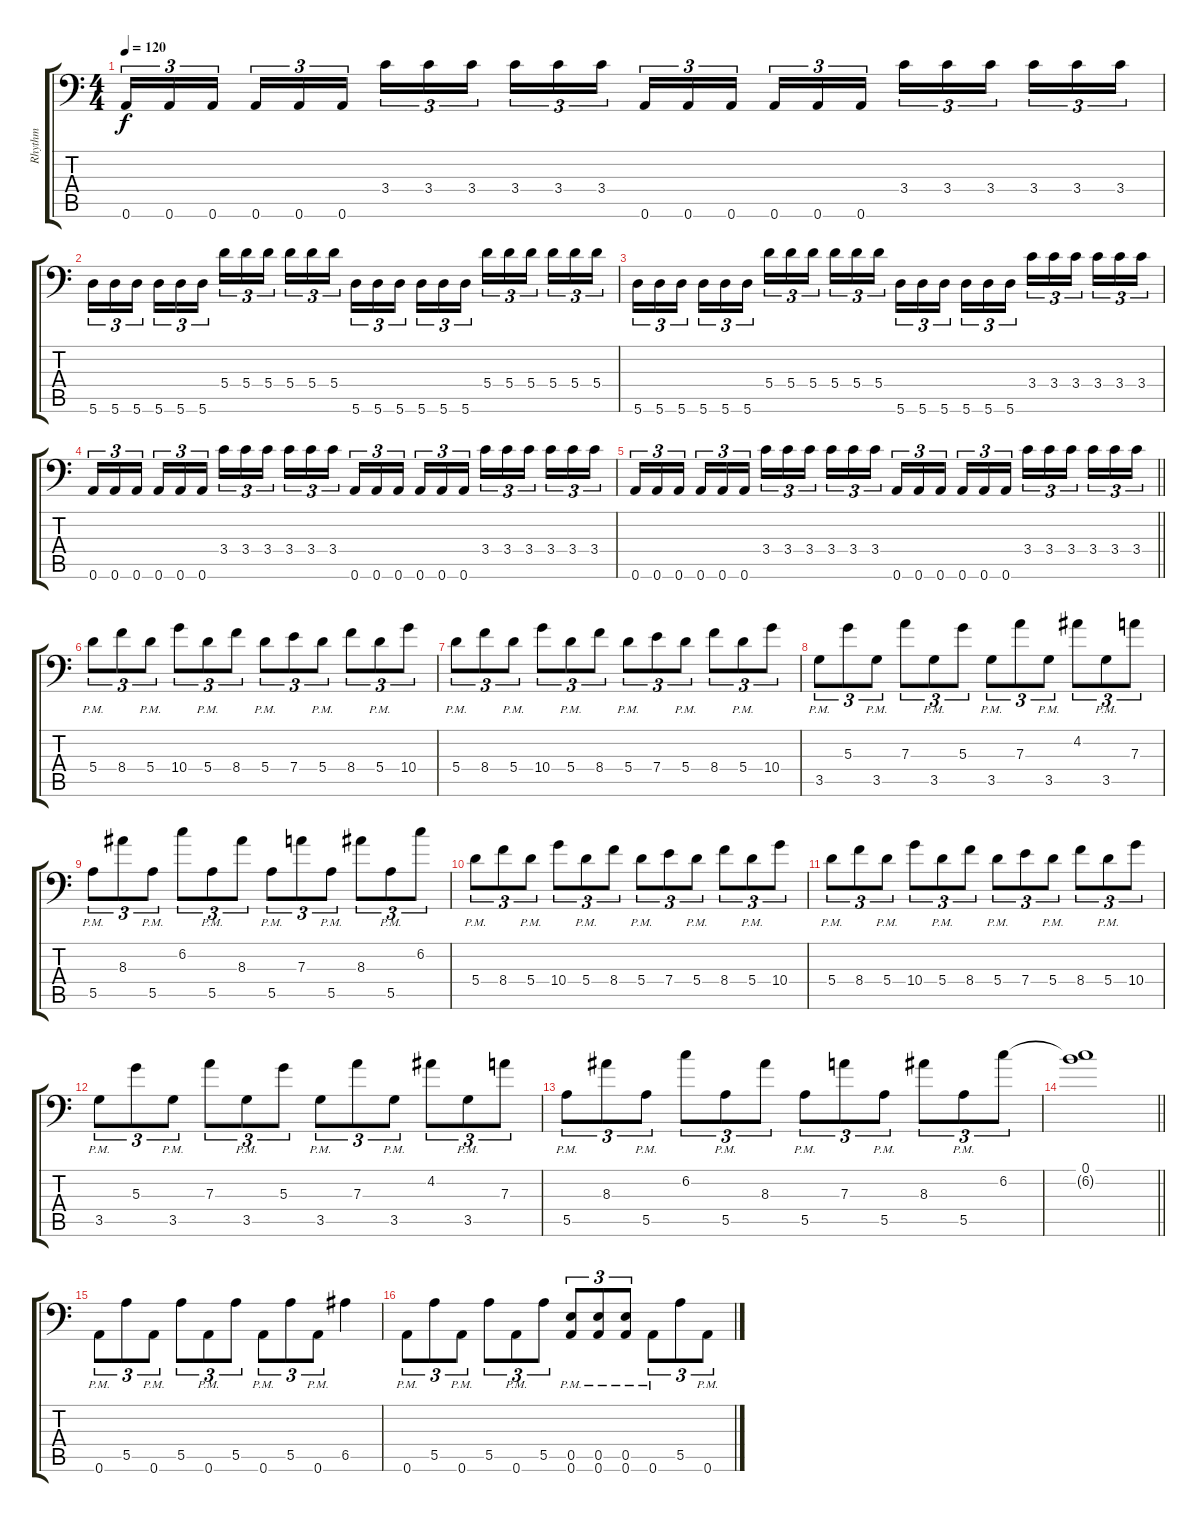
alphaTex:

\track ("Rhythm" "Rhythm") {instrument distortionguitar}
\staff {score tabs}
\tuning (B3 Gb3 D3 A2 E2 A1) {hide}
\ts (4 4)
\tempo 120
\clef f4
\ks c
0.6.16{tu (3 2) dy f} 0.6.16{tu (3 2)} 0.6.16{tu (3 2) beam splitsecondary} 0.6.16{tu (3 2)} 0.6.16{tu (3 2)} 0.6.16{tu (3 2)} 3.4.16{tu (3 2)} 3.4.16{tu (3 2)} 3.4.16{tu (3 2) beam splitsecondary} 3.4.16{tu (3 2)} 3.4.16{tu (3 2)} 3.4.16{tu (3 2)} 0.6.16{tu (3 2)} 0.6.16{tu (3 2)} 0.6.16{tu (3 2) beam splitsecondary} 0.6.16{tu (3 2)} 0.6.16{tu (3 2)} 0.6.16{tu (3 2)} 3.4.16{tu (3 2)} 3.4.16{tu (3 2)} 3.4.16{tu (3 2) beam splitsecondary} 3.4.16{tu (3 2)} 3.4.16{tu (3 2)} 3.4.16{tu (3 2)} |
5.6.16{tu (3 2)} 5.6.16{tu (3 2)} 5.6.16{tu (3 2) beam splitsecondary} 5.6.16{tu (3 2)} 5.6.16{tu (3 2)} 5.6.16{tu (3 2)} 5.4.16{tu (3 2)} 5.4.16{tu (3 2)} 5.4.16{tu (3 2) beam splitsecondary} 5.4.16{tu (3 2)} 5.4.16{tu (3 2)} 5.4.16{tu (3 2)} 5.6.16{tu (3 2)} 5.6.16{tu (3 2)} 5.6.16{tu (3 2) beam splitsecondary} 5.6.16{tu (3 2)} 5.6.16{tu (3 2)} 5.6.16{tu (3 2)} 5.4.16{tu (3 2)} 5.4.16{tu (3 2)} 5.4.16{tu (3 2) beam splitsecondary} 5.4.16{tu (3 2)} 5.4.16{tu (3 2)} 5.4.16{tu (3 2)} |
5.6.16{tu (3 2)} 5.6.16{tu (3 2)} 5.6.16{tu (3 2) beam splitsecondary} 5.6.16{tu (3 2)} 5.6.16{tu (3 2)} 5.6.16{tu (3 2)} 5.4.16{tu (3 2)} 5.4.16{tu (3 2)} 5.4.16{tu (3 2) beam splitsecondary} 5.4.16{tu (3 2)} 5.4.16{tu (3 2)} 5.4.16{tu (3 2)} 5.6.16{tu (3 2)} 5.6.16{tu (3 2)} 5.6.16{tu (3 2) beam splitsecondary} 5.6.16{tu (3 2)} 5.6.16{tu (3 2)} 5.6.16{tu (3 2)} 3.4.16{tu (3 2)} 3.4.16{tu (3 2)} 3.4.16{tu (3 2) beam splitsecondary} 3.4.16{tu (3 2)} 3.4.16{tu (3 2)} 3.4.16{tu (3 2)} |
0.6.16{tu (3 2)} 0.6.16{tu (3 2)} 0.6.16{tu (3 2) beam splitsecondary} 0.6.16{tu (3 2)} 0.6.16{tu (3 2)} 0.6.16{tu (3 2)} 3.4.16{tu (3 2)} 3.4.16{tu (3 2)} 3.4.16{tu (3 2) beam splitsecondary} 3.4.16{tu (3 2)} 3.4.16{tu (3 2)} 3.4.16{tu (3 2)} 0.6.16{tu (3 2)} 0.6.16{tu (3 2)} 0.6.16{tu (3 2) beam splitsecondary} 0.6.16{tu (3 2)} 0.6.16{tu (3 2)} 0.6.16{tu (3 2)} 3.4.16{tu (3 2)} 3.4.16{tu (3 2)} 3.4.16{tu (3 2) beam splitsecondary} 3.4.16{tu (3 2)} 3.4.16{tu (3 2)} 3.4.16{tu (3 2)} |
\barLineRight lightlight
0.6.16{tu (3 2)} 0.6.16{tu (3 2)} 0.6.16{tu (3 2) beam splitsecondary} 0.6.16{tu (3 2)} 0.6.16{tu (3 2)} 0.6.16{tu (3 2)} 3.4.16{tu (3 2)} 3.4.16{tu (3 2)} 3.4.16{tu (3 2) beam splitsecondary} 3.4.16{tu (3 2)} 3.4.16{tu (3 2)} 3.4.16{tu (3 2)} 0.6.16{tu (3 2)} 0.6.16{tu (3 2)} 0.6.16{tu (3 2) beam splitsecondary} 0.6.16{tu (3 2)} 0.6.16{tu (3 2)} 0.6.16{tu (3 2)} 3.4.16{tu (3 2)} 3.4.16{tu (3 2)} 3.4.16{tu (3 2) beam splitsecondary} 3.4.16{tu (3 2)} 3.4.16{tu (3 2)} 3.4.16{tu (3 2)} |
\section ("" "")
5.4{pm}.8{tu (3 2)} 8.4.8{tu (3 2)} 5.4{pm}.8{tu (3 2)} 10.4.8{tu (3 2)} 5.4{pm}.8{tu (3 2)} 8.4.8{tu (3 2)} 5.4{pm}.8{tu (3 2)} 7.4.8{tu (3 2)} 5.4{pm}.8{tu (3 2)} 8.4.8{tu (3 2)} 5.4{pm}.8{tu (3 2)} 10.4.8{tu (3 2)} |
5.4{pm}.8{tu (3 2)} 8.4.8{tu (3 2)} 5.4{pm}.8{tu (3 2)} 10.4.8{tu (3 2)} 5.4{pm}.8{tu (3 2)} 8.4.8{tu (3 2)} 5.4{pm}.8{tu (3 2)} 7.4.8{tu (3 2)} 5.4{pm}.8{tu (3 2)} 8.4.8{tu (3 2)} 5.4{pm}.8{tu (3 2)} 10.4.8{tu (3 2)} |
3.5{pm}.8{tu (3 2)} 5.3.8{tu (3 2)} 3.5{pm}.8{tu (3 2)} 7.3.8{tu (3 2)} 3.5{pm}.8{tu (3 2)} 5.3.8{tu (3 2)} 3.5{pm}.8{tu (3 2)} 7.3.8{tu (3 2)} 3.5{pm}.8{tu (3 2)} 4.2.8{tu (3 2)} 3.5{pm}.8{tu (3 2)} 7.3.8{tu (3 2)} |
5.5{pm}.8{tu (3 2)} 8.3.8{tu (3 2)} 5.5{pm}.8{tu (3 2)} 6.2.8{tu (3 2)} 5.5{pm}.8{tu (3 2)} 8.3.8{tu (3 2)} 5.5{pm}.8{tu (3 2)} 7.3.8{tu (3 2)} 5.5{pm}.8{tu (3 2)} 8.3.8{tu (3 2)} 5.5{pm}.8{tu (3 2)} 6.2.8{tu (3 2)} |
5.4{pm}.8{tu (3 2)} 8.4.8{tu (3 2)} 5.4{pm}.8{tu (3 2)} 10.4.8{tu (3 2)} 5.4{pm}.8{tu (3 2)} 8.4.8{tu (3 2)} 5.4{pm}.8{tu (3 2)} 7.4.8{tu (3 2)} 5.4{pm}.8{tu (3 2)} 8.4.8{tu (3 2)} 5.4{pm}.8{tu (3 2)} 10.4.8{tu (3 2)} |
5.4{pm}.8{tu (3 2)} 8.4.8{tu (3 2)} 5.4{pm}.8{tu (3 2)} 10.4.8{tu (3 2)} 5.4{pm}.8{tu (3 2)} 8.4.8{tu (3 2)} 5.4{pm}.8{tu (3 2)} 7.4.8{tu (3 2)} 5.4{pm}.8{tu (3 2)} 8.4.8{tu (3 2)} 5.4{pm}.8{tu (3 2)} 10.4.8{tu (3 2)} |
3.5{pm}.8{tu (3 2)} 5.3.8{tu (3 2)} 3.5{pm}.8{tu (3 2)} 7.3.8{tu (3 2)} 3.5{pm}.8{tu (3 2)} 5.3.8{tu (3 2)} 3.5{pm}.8{tu (3 2)} 7.3.8{tu (3 2)} 3.5{pm}.8{tu (3 2)} 4.2.8{tu (3 2)} 3.5{pm}.8{tu (3 2)} 7.3.8{tu (3 2)} |
5.5{pm}.8{tu (3 2)} 8.3.8{tu (3 2)} 5.5{pm}.8{tu (3 2)} 6.2.8{tu (3 2)} 5.5{pm}.8{tu (3 2)} 8.3.8{tu (3 2)} 5.5{pm}.8{tu (3 2)} 7.3.8{tu (3 2)} 5.5{pm}.8{tu (3 2)} 8.3.8{tu (3 2)} 5.5{pm}.8{tu (3 2)} 6.2.8{tu (3 2)} |
\barLineRight lightlight
(0.1 6.2{t}).1 |
\section ("" "")
0.6{pm}.8{tu (3 2)} 5.5.8{tu (3 2)} 0.6{pm}.8{tu (3 2)} 5.5.8{tu (3 2)} 0.6{pm}.8{tu (3 2)} 5.5.8{tu (3 2)} 0.6{pm}.8{tu (3 2)} 5.5.8{tu (3 2)} 0.6{pm}.8{tu (3 2)} 6.5.4 |
0.6{pm}.8{tu (3 2)} 5.5.8{tu (3 2)} 0.6{pm}.8{tu (3 2)} 5.5.8{tu (3 2)} 0.6{pm}.8{tu (3 2)} 5.5.8{tu (3 2)} (0.5{pm} 0.6{pm}).8{tu (3 2)} (0.5{pm} 0.6{pm}).8{tu (3 2)} (0.5{pm} 0.6{pm}).8{tu (3 2)} 0.6{pm}.8{tu (3 2)} 5.5.8{tu (3 2)} 0.6{pm}.8{tu (3 2)}
